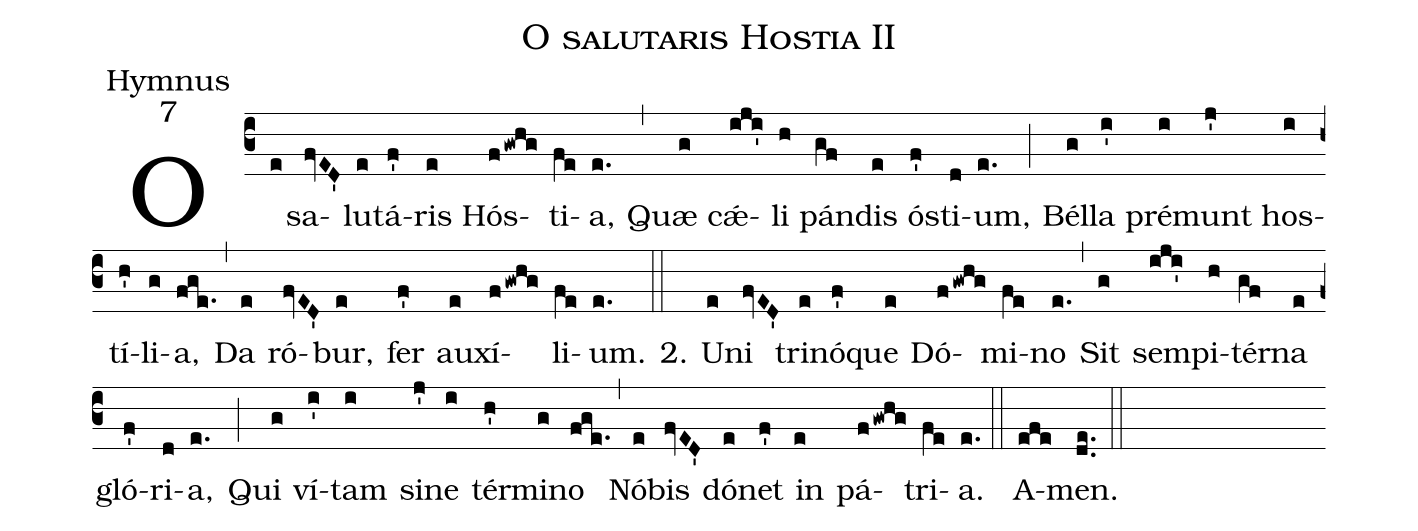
name: O salutaris Hostia II;
office-part: Hymnus;
mode: 7;
%%
(c3) O(e) sa(fvED')lu(e)tá(f')ris(e) Hós(fgw!h!g)ti(fe)a,(e.) (,) Quæ(g) cǽ(iji')li(h) pán(gf)dis(e) ós(f')ti(d)um,(e.) (;) Bél(g)la(i') pré(i)mun(j')t hos(i)tí(h')li(g)a,(fge.) (,) Da(e) ró(fvED')bur,(e) fer(f') au(e)xí(fgw!h!g)li(fe)um.(e.) (::)
2. U(e)ni(fvED') tri(e)nó(f')que(e) Dó(fgw!h!g)mi(fe)no(e.) (,) Sit(g) sem(iji')pi(h)tér(gf)na(e) gló(f')ri(d)a,(e.) (;) Qui(g) ví(i')tam(i) si(j')ne(i) tér(h')mi(g)no(fge.) (,) Nó(e)bis(fvED') dó(e)net(f') in(e) pá(fgw!h!g)tri(fe)a.(e.) (::)
A(efe)men.(de..) (::)
